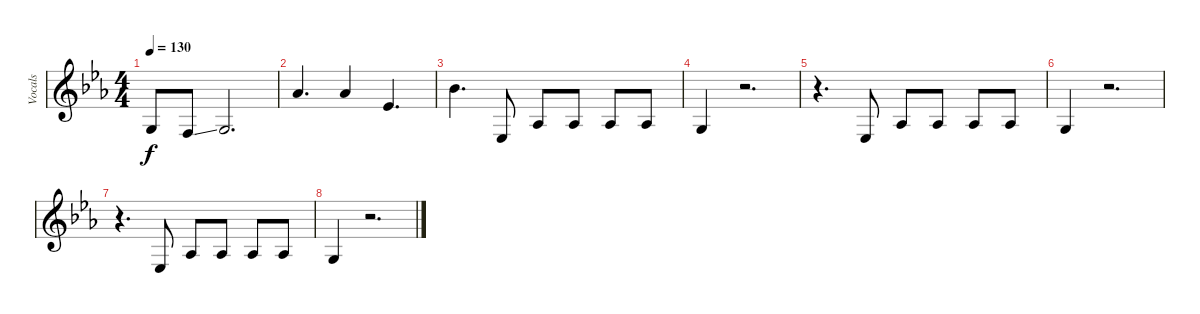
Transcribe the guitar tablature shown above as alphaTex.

\track ("Vocals" "Vocals") {instrument lead2sawtooth}
\staff {score}
\tuning (E4 C4 G3 C3 G2 C2) {hide}
\ts (4 4)
\tempo 130
\clef g2
\ks cminor
0.3{t}.8{dy f} 5.4{ss}.8 7.4.2{d} |
4.1.4{d} 4.1.4 3.2.4{d} |
6.1.4{d} 3.4.8 1.3.8 1.3.8 1.3.8 1.3.8 |
0.3.4 r.2{d} |
r.4{d} 3.4.8 1.3.8 1.3.8 1.3.8 1.3.8 |
0.3.4 r.2{d} |
r.4{d} 3.4.8 1.3.8 1.3.8 1.3.8 1.3.8 |
0.3.4 r.2{d}
